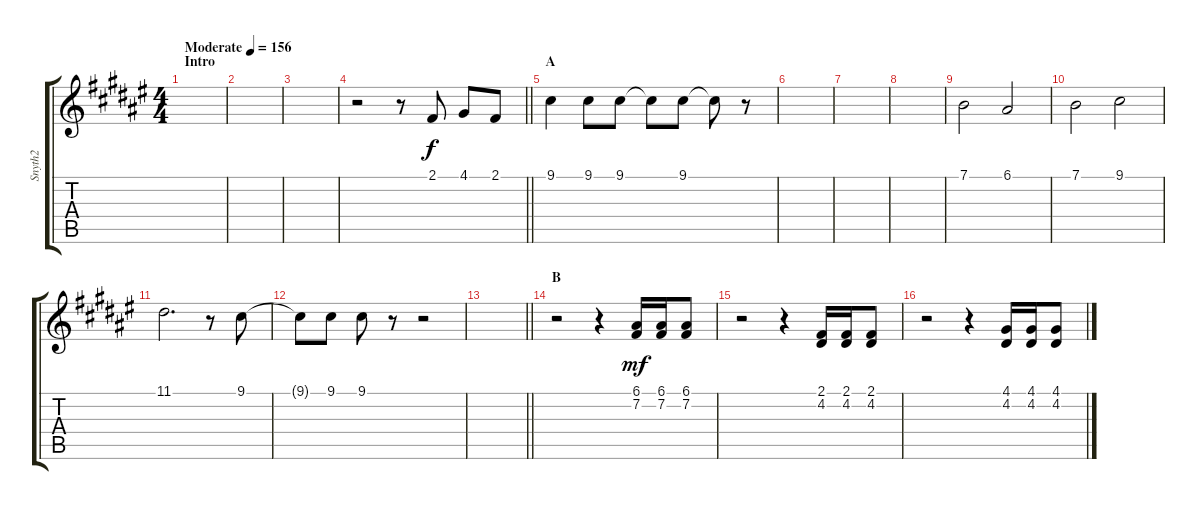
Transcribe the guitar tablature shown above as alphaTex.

\track ("Snyth2" "Snyth2") {instrument vibraphone}
\staff {score tabs}
\tuning (E4 B3 G3 D3 A2 E2) {hide}
\ts (4 4)
\section ("" "Intro")
\tempo (156 "Moderate")
\clef g2
\ks f#
|
|
|
\barLineRight lightlight
r.2 r.8 2.1.8 4.1.8 2.1.8 |
\section ("" "A")
9.1.4 9.1.8 9.1.8 9.1{t}.8 9.1.8 9.1{t}.8 r.8 |
|
|
|
7.1.2 6.1.2 |
7.1.2 9.1.2 |
11.1.2{d} r.8 9.1.8 |
9.1{t}.8 9.1.8 9.1.8 r.8 r.2 |
\barLineRight lightlight
|
\section ("" "B")
r.2{instrument tremolostrings} r.4 (6.1 7.2).16{dy mf} (6.1 7.2).16 (6.1 7.2).8 |
r.2 r.4 (2.1 4.2).16 (2.1 4.2).16 (2.1 4.2).8 |
r.2 r.4 (4.1 4.2).16 (4.1 4.2).16 (4.1 4.2).8
